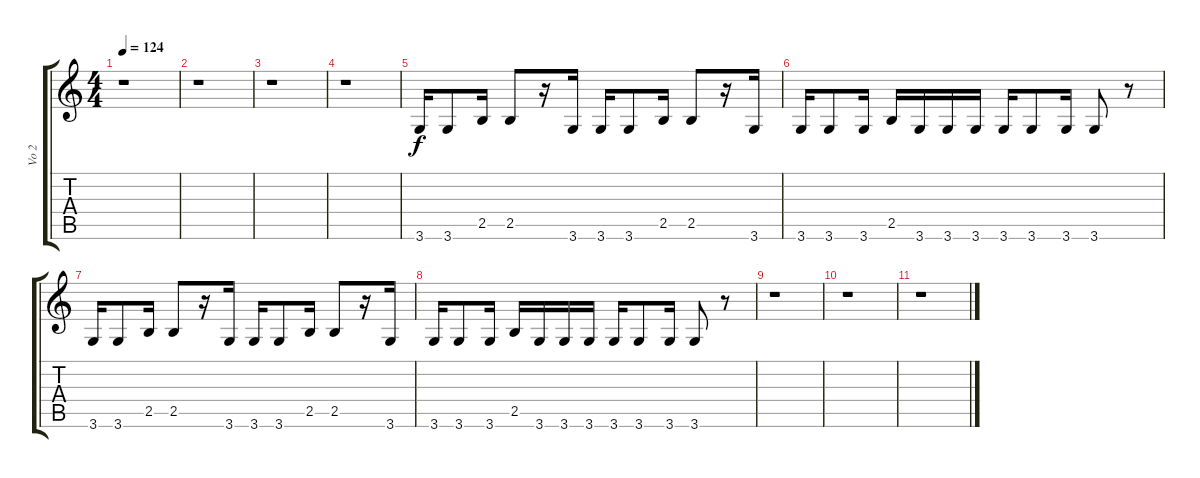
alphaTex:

\track ("Vo 2" "Vo 2") {instrument acousticguitarnylon}
\staff {score tabs}
\tuning (E4 B3 G3 D3 A2 E2) {hide}
\ts (4 4)
\tempo 124
\clef g2
\ks c
r.1{dy f} |
r.1 |
r.1 |
r.1 |
3.6.16{volume 14} 3.6.8 2.5.16 2.5.8 r.16 3.6.16 3.6.16 3.6.8 2.5.16 2.5.8 r.16 3.6.16 |
3.6.16 3.6.8 3.6.16 2.5.16 3.6.16 3.6.16 3.6.16 3.6.16 3.6.8 3.6.16 3.6.8 r.8 |
3.6.16 3.6.8 2.5.16 2.5.8 r.16 3.6.16 3.6.16 3.6.8 2.5.16 2.5.8 r.16 3.6.16 |
3.6.16 3.6.8 3.6.16 2.5.16 3.6.16 3.6.16 3.6.16 3.6.16 3.6.8 3.6.16 3.6.8 r.8 |
r.1 |
r.1 |
r.1
